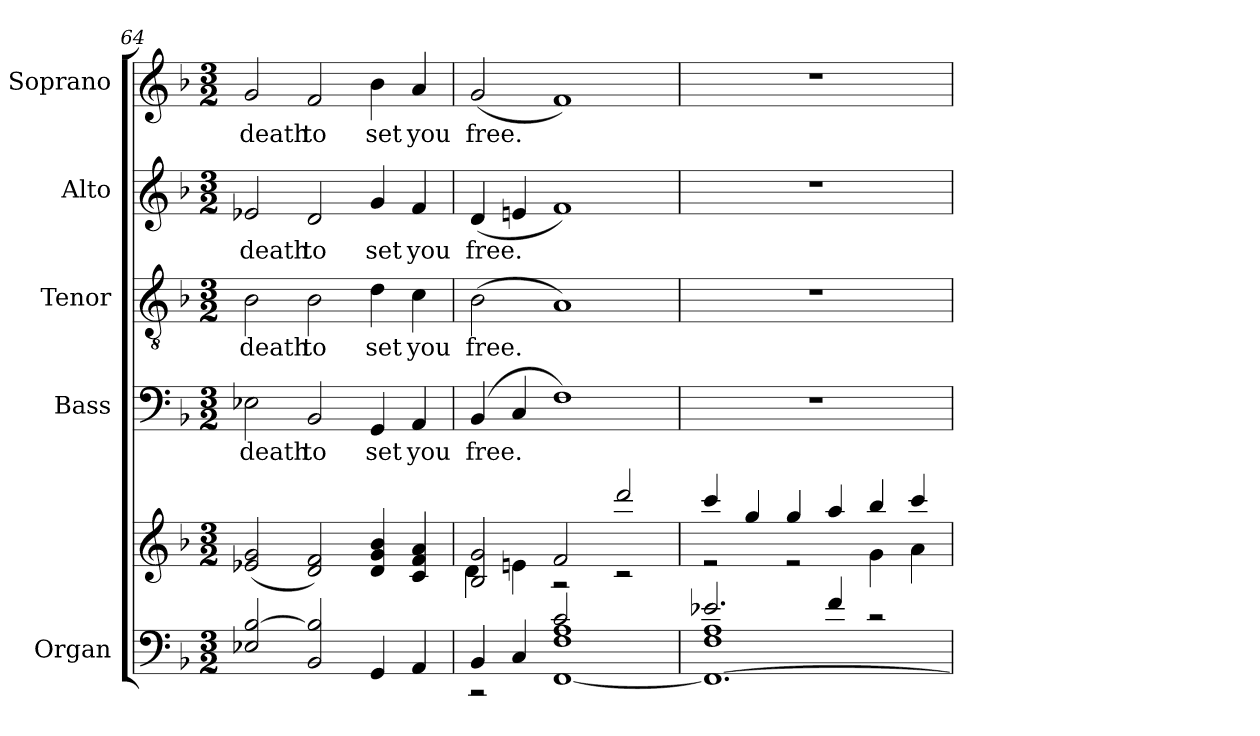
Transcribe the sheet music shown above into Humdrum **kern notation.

**kern	**kern	**kern	**text	**kern	**text	**kern	**text	**kern	**text
*part5	*part5	*part4	*part4	*part3	*part3	*part2	*part2	*part1	*part1
*staff6	*staff5	*staff4	*staff4	*staff3	*staff3	*staff2	*staff2	*staff1	*staff1
*I"Organ	*	*I"Bass	*	*I"Tenor	*	*I"Alto	*	*I"Soprano	*
*I'Org.	*	*I'B.	*	*I'T.	*	*I'A.	*	*I'S.	*
*clefF4	*clefG2	*clefF4	*	*clefGv2	*	*clefG2	*	*clefG2	*
*	*	*	*	*ITrd7c12	*	*	*	*	*
*k[b-]	*k[b-]	*k[b-]	*	*k[b-]	*	*k[b-]	*	*k[b-]	*
*F:	*F:	*F:	*	*F:	*	*F:	*	*F:	*
*M3/2	*M3/2	*M3/2	*	*M3/2	*	*M3/2	*	*M3/2	*
=64	=64	=64	=64	=64	=64	=64	=64	=64	=64
!	!	!	!LO:LY:b:color=#000000	!	!	!	!	!	!
!	!	!	!	!	!LO:LY:b:color=#000000	!	!	!	!
!	!	!	!	!	!	!	!LO:LY:b:color=#000000	!	!
!	!	!	!	!	!	!	!	!	!LO:LY:b:color=#000000
2E-Xi/ [>2B-i	(2e-Xi/ 2gi	2E-Xi\	death	2BB-i\	death	2e-Xi/	death	2gi/	death
!	!	!	!LO:LY:b:color=#000000	!	!	!	!	!	!
!	!	!	!	!	!LO:LY:b:color=#000000	!	!	!	!
!	!	!	!	!	!	!	!LO:LY:b:color=#000000	!	!
!	!	!	!	!	!	!	!	!	!LO:LY:b:color=#000000
2BB-i/ 2B-i]	2di/ 2fi)	2BB-i/	to	2BB-i\	to	2di/	to	2fi/	to
!	!	!	!LO:LY:b:color=#000000	!	!	!	!	!	!
!	!	!	!	!	!LO:LY:b:color=#000000	!	!	!	!
!	!	!	!	!	!	!	!LO:LY:b:color=#000000	!	!
!	!	!	!	!	!	!	!	!	!LO:LY:b:color=#000000
4GGi/	4di/ 4gi 4b-i	4GGi/	set	4Di\	set	4gi/	set	4b-i\	set
!	!	!	!LO:LY:b:color=#000000	!	!	!	!	!	!
!	!	!	!	!	!LO:LY:b:color=#000000	!	!	!	!
!	!	!	!	!	!	!	!LO:LY:b:color=#000000	!	!
!	!	!	!	!	!	!	!	!	!LO:LY:b:color=#000000
4AAi/	4ci/ 4fi 4ai	4AAi/	you	4Ci\	you	4fi/	you	4ai/	you
=65	=65	=65	=65	=65	=65	=65	=65	=65	=65
*^	*^	*	*	*	*	*	*	*	*
!	!	!	!	!	!LO:LY:b:color=#000000	!	!	!	!	!	!
!	!	!	!	!	!	!	!LO:LY:b:color=#000000	!	!	!	!
!	!	!	!	!	!	!	!	!	!LO:LY:b:color=#000000	!	!
!	!	!	!	!	!	!	!	!	!	!	!LO:LY:b:color=#000000
4BB-i/	2r	2B-i/ 2gi	4di\	(4BB-i/	free.	(2BB-i\	free.	(4di/	free.	(2gi/	free.
4Ci/	.	.	4eni\)	4Ci/	.	.	.	4eni/	.	.	.
2ci/	[<1FFi 1Fi 1Ai	2fi/	2r	1Fi)	.	1AAi)	.	1fi)	.	1fi)	.
2ryy	.	(2dddi/	2r	.	.	.	.	.	.	.	.
=66	=66	=66	=66	=66	=66	=66	=66	=66	=66	=66	=66
*	*^	*	*	*	*	*	*	*	*	*	*
!	!	!	!	!	!LO:N:vis=1	!	!LO:N:vis=1	!	!LO:N:vis=1	!	!LO:N:vis=1	!
2.e-Xi/	1Fi 1Ai	1.FFi_<	4ccci/	2r	1.r	.	1.r	.	1.r	.	1.r	.
.	.	.	4ggi/	.	.	.	.	.	.	.	.	.
.	.	.	4ggi/	2r	.	.	.	.	.	.	.	.
4fi/	.	.	4aai/	.	.	.	.	.	.	.	.	.
2r	2ryy	.	4bb-i/	4gi\	.	.	.	.	.	.	.	.
.	.	.	(4ccci/	4ai\	.	.	.	.	.	.	.	.
*v	*v	*v	*	*	*	*	*	*	*	*	*	*
*	*v	*v	*	*	*	*	*	*	*	*
=	=	=	=	=	=	=	=	=	=
*-	*-	*-	*-	*-	*-	*-	*-	*-	*-
